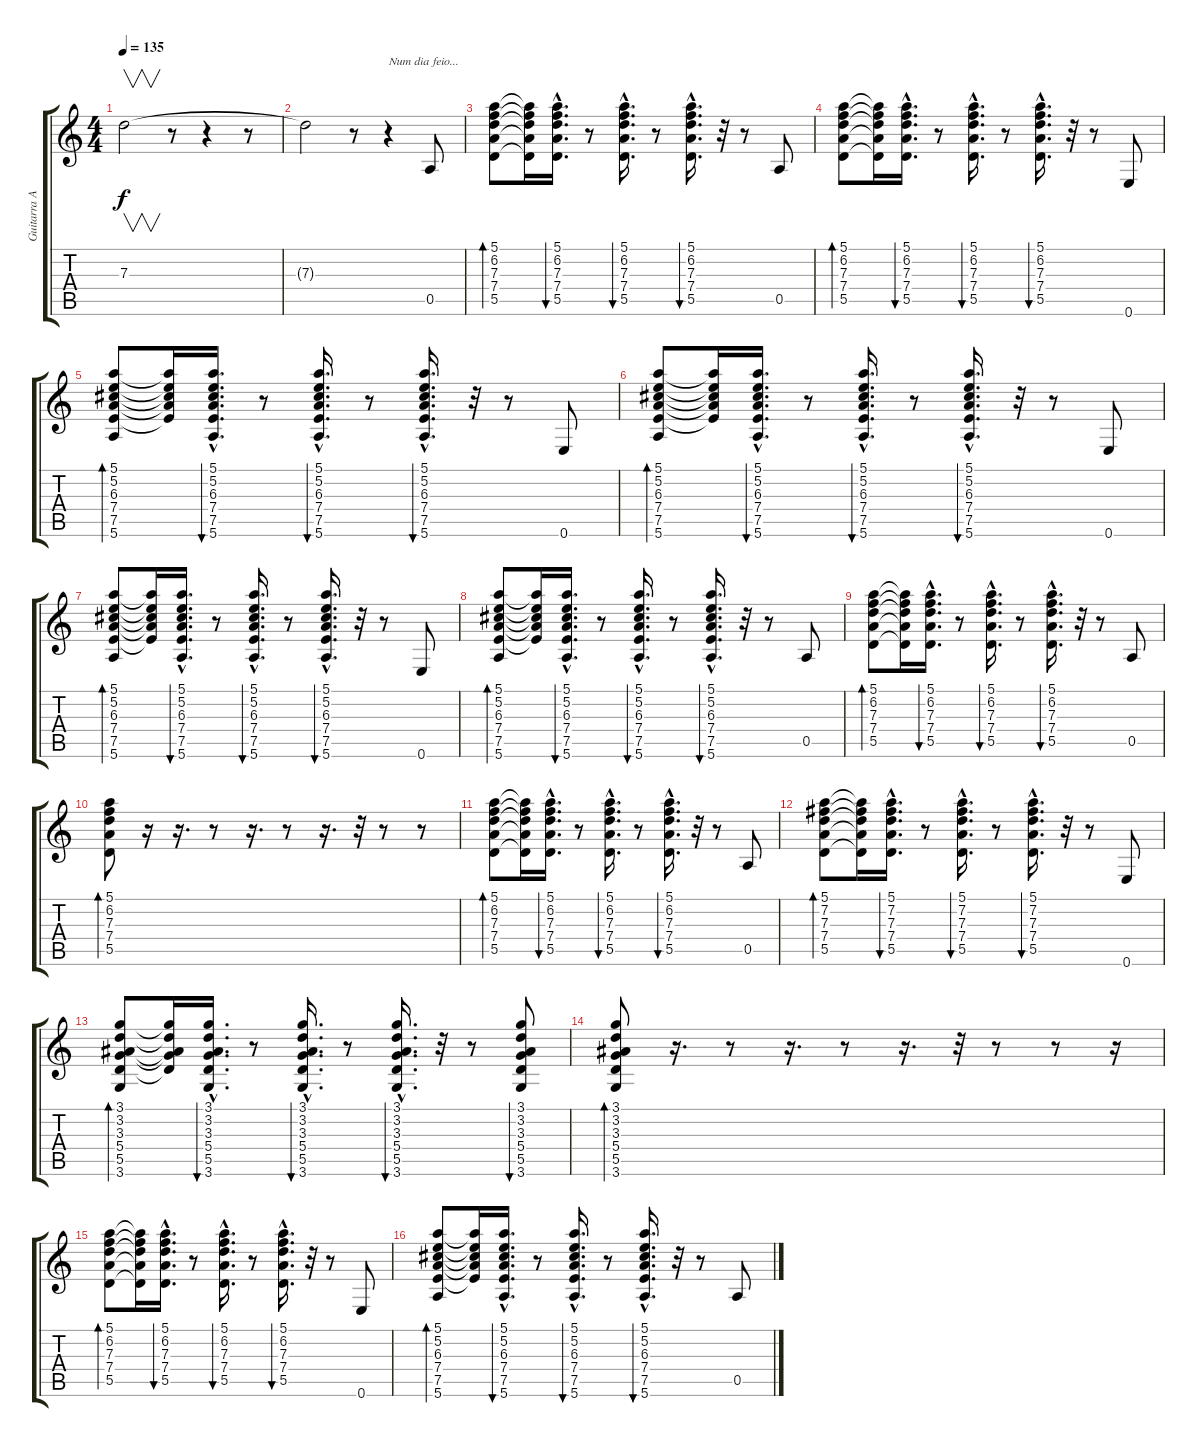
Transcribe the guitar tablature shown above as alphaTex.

\track ("Guitarra Acústica" "Guitarra A") {instrument acousticguitarsteel}
\staff {score tabs}
\tuning (E4 B3 G3 D3 A2 E2) {hide}
\ts (4 4)
\tempo 135
\clef g2
\ks c
7.3{t}.2{v dy f} r.8 r.4 r.8 |
7.3{t}.2 r.8 r.4{txt "Num dia feio..."} 0.5.8 |
(5.1 6.2 7.3 7.4 5.5).8{bd 30} (5.1{t} 6.2{t} 7.3{t} 7.4{t} 5.5{t}).16 (5.1{hac} 6.2{hac} 7.3{hac} 7.4{hac} 5.5{hac}).16{d bu 30} r.8 (5.1{hac} 6.2{hac} 7.3{hac} 7.4{hac} 5.5{hac}).16{d bu 30} r.8 (5.1{hac} 6.2{hac} 7.3{hac} 7.4{hac} 5.5{hac}).16{d bu 30} r.32 r.8 0.5.8 |
(5.1 6.2 7.3 7.4 5.5).8{bd 30} (5.1{t} 6.2{t} 7.3{t} 7.4{t} 5.5{t}).16 (5.1{hac} 6.2{hac} 7.3{hac} 7.4{hac} 5.5{hac}).16{d bu 30} r.8 (5.1{hac} 6.2{hac} 7.3{hac} 7.4{hac} 5.5{hac}).16{d bu 30} r.8 (5.1{hac} 6.2{hac} 7.3{hac} 7.4{hac} 5.5{hac}).16{d bu 30} r.32 r.8 0.6.8 |
(5.1 5.2 6.3 7.4 7.5 5.6).8{bd 30} (5.1{t} 5.2{t} 6.3{t} 7.4{t} 7.5{t}).16 (5.1{hac} 5.2{hac} 6.3{hac} 7.4{hac} 7.5{hac} 5.6{hac}).16{d bu 30} r.8 (5.1{hac} 5.2{hac} 6.3{hac} 7.4{hac} 7.5{hac} 5.6{hac}).16{d bu 30} r.8 (5.1{hac} 5.2{hac} 6.3{hac} 7.4{hac} 7.5{hac} 5.6{hac}).16{d bu 30} r.32 r.8 0.6.8 |
(5.1 5.2 6.3 7.4 7.5 5.6).8{bd 30} (5.1{t} 5.2{t} 6.3{t} 7.4{t} 7.5{t}).16 (5.1{hac} 5.2{hac} 6.3{hac} 7.4{hac} 7.5{hac} 5.6{hac}).16{d bu 30} r.8 (5.1{hac} 5.2{hac} 6.3{hac} 7.4{hac} 7.5{hac} 5.6{hac}).16{d bu 30} r.8 (5.1{hac} 5.2{hac} 6.3{hac} 7.4{hac} 7.5{hac} 5.6{hac}).16{d bu 30} r.32 r.8 0.6.8 |
(5.1 5.2 6.3 7.4 7.5 5.6).8{bd 30} (5.1{t} 5.2{t} 6.3{t} 7.4{t} 7.5{t}).16 (5.1{hac} 5.2{hac} 6.3{hac} 7.4{hac} 7.5{hac} 5.6{hac}).16{d bu 30} r.8 (5.1{hac} 5.2{hac} 6.3{hac} 7.4{hac} 7.5{hac} 5.6{hac}).16{d bu 30} r.8 (5.1{hac} 5.2{hac} 6.3{hac} 7.4{hac} 7.5{hac} 5.6{hac}).16{d bu 30} r.32 r.8 0.6.8 |
(5.1 5.2 6.3 7.4 7.5 5.6).8{bd 30} (5.1{t} 5.2{t} 6.3{t} 7.4{t} 7.5{t}).16 (5.1{hac} 5.2{hac} 6.3{hac} 7.4{hac} 7.5{hac} 5.6{hac}).16{d bu 30} r.8 (5.1{hac} 5.2{hac} 6.3{hac} 7.4{hac} 7.5{hac} 5.6{hac}).16{d bu 30} r.8 (5.1{hac} 5.2{hac} 6.3{hac} 7.4{hac} 7.5{hac} 5.6{hac}).16{d bu 30} r.32 r.8 0.5.8 |
(5.1 6.2 7.3 7.4 5.5).8{bd 30} (5.1{t} 6.2{t} 7.3{t} 7.4{t} 5.5{t}).16 (5.1{hac} 6.2{hac} 7.3{hac} 7.4{hac} 5.5{hac}).16{d bu 30} r.8 (5.1{hac} 6.2{hac} 7.3{hac} 7.4{hac} 5.5{hac}).16{d bu 30} r.8 (5.1{hac} 6.2{hac} 7.3{hac} 7.4{hac} 5.5{hac}).16{d bu 30} r.32 r.8 0.5.8 |
(5.1 6.2 7.3 7.4 5.5).8{bd 60} r.16 r.16{d} r.8 r.16{d} r.8 r.16{d} r.32 r.8 r.8 |
(5.1 6.2 7.3 7.4 5.5).8{bd 30} (5.1{t} 6.2{t} 7.3{t} 7.4{t} 5.5{t}).16 (5.1{hac} 6.2{hac} 7.3{hac} 7.4{hac} 5.5{hac}).16{d bu 30} r.8 (5.1{hac} 6.2{hac} 7.3{hac} 7.4{hac} 5.5{hac}).16{d bu 30} r.8 (5.1{hac} 6.2{hac} 7.3{hac} 7.4{hac} 5.5{hac}).16{d bu 30} r.32 r.8 0.5.8 |
(5.1 7.2 7.3 7.4 5.5).8{bd 30} (5.1{t} 7.2{t} 7.3{t} 7.4{t} 5.5{t}).16 (5.1{hac} 7.2{hac} 7.3{hac} 7.4{hac} 5.5{hac}).16{d bu 30} r.8 (5.1{hac} 7.2{hac} 7.3{hac} 7.4{hac} 5.5{hac}).16{d bu 30} r.8 (5.1{hac} 7.2{hac} 7.3{hac} 7.4{hac} 5.5{hac}).16{d bu 30} r.32 r.8 0.6.8 |
(3.1 3.2 3.3 5.4 5.5 3.6).8{bd 30} (3.1{t} 3.2{t} 3.3{t} 5.4{t} 5.5{t}).16 (3.1{hac} 3.2{hac} 3.3{hac} 5.4{hac} 5.5{hac} 3.6{hac}).16{d bu 30} r.8 (3.1{hac} 3.2{hac} 3.3{hac} 5.4{hac} 5.5{hac} 3.6{hac}).16{d bu 30} r.8 (3.1{hac} 3.2{hac} 3.3{hac} 5.4{hac} 5.5{hac} 3.6{hac}).16{d bu 30} r.32 r.8 (3.1 3.2 3.3 5.4 5.5 3.6).8{bu 30} |
(3.1 3.2 3.3 5.4 5.5 3.6).8{bd 30} r.16{d} r.8 r.16{d} r.8 r.16{d} r.32 r.8 r.8 r.16 |
(5.1 6.2 7.3 7.4 5.5).8{bd 30} (5.1{t} 6.2{t} 7.3{t} 7.4{t} 5.5{t}).16 (5.1{hac} 6.2{hac} 7.3{hac} 7.4{hac} 5.5{hac}).16{d bu 30} r.8 (5.1{hac} 6.2{hac} 7.3{hac} 7.4{hac} 5.5{hac}).16{d bu 30} r.8 (5.1{hac} 6.2{hac} 7.3{hac} 7.4{hac} 5.5{hac}).16{d bu 30} r.32 r.8 0.6.8 |
(5.1 5.2 6.3 7.4 7.5 5.6).8{bd 30} (5.1{t} 5.2{t} 6.3{t} 7.4{t} 7.5{t}).16 (5.1{hac} 5.2{hac} 6.3{hac} 7.4{hac} 7.5{hac} 5.6{hac}).16{d bu 30} r.8 (5.1{hac} 5.2{hac} 6.3{hac} 7.4{hac} 7.5{hac} 5.6{hac}).16{d bu 30} r.8 (5.1{hac} 5.2{hac} 6.3{hac} 7.4{hac} 7.5{hac} 5.6{hac}).16{d bu 30} r.32 r.8 0.5.8
